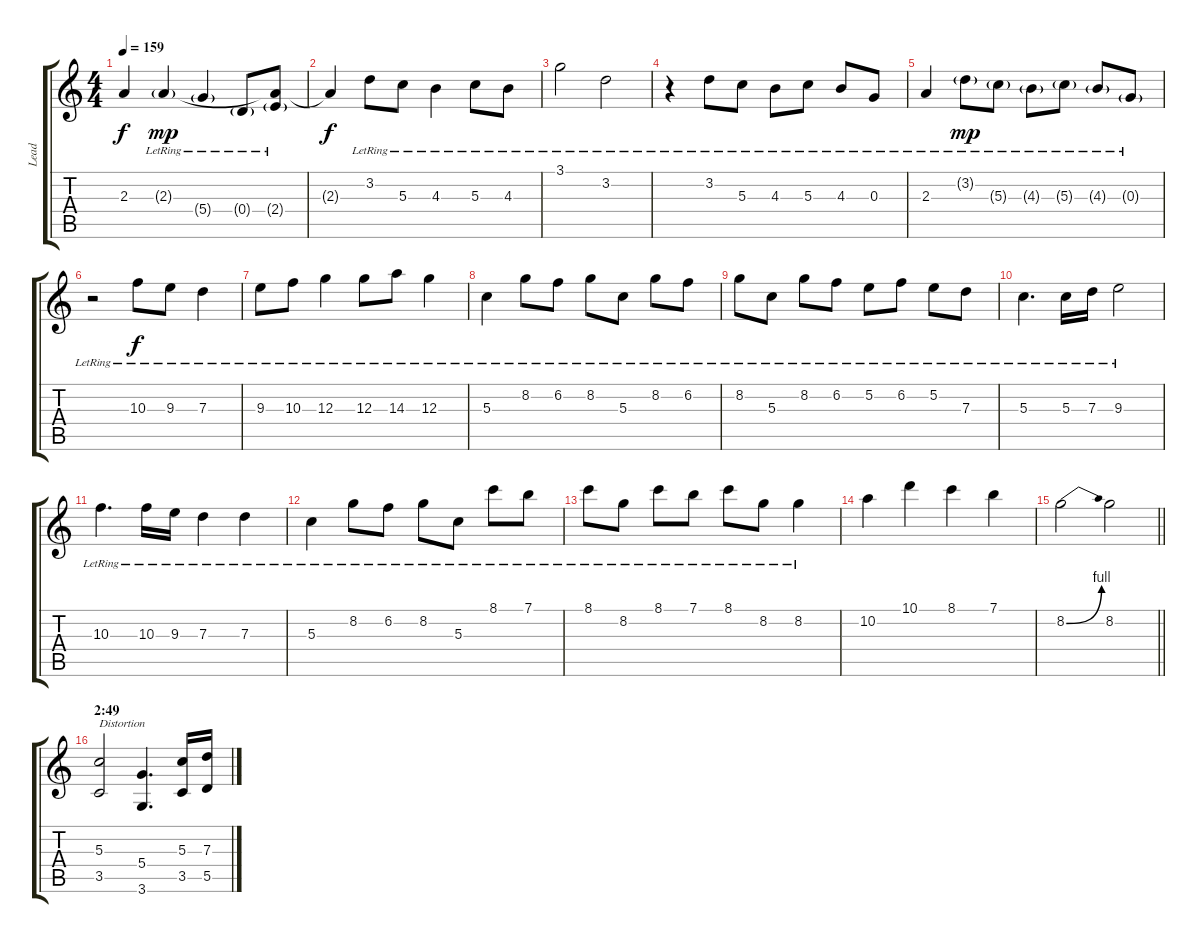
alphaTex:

\track ("Lead" "Lead") {instrument electricguitarclean}
\staff {score tabs}
\tuning (E4 B3 G3 D3 A2 E2) {hide}
\ts (4 4)
\tempo 159
\clef g2
\ks c
2.3{t}.4{dy f} 2.3{g lr}.4{dy mp} 5.4{g lr}.4 0.4{g lr}.8 (2.3{t} 2.4{g lr}).8 |
2.3{t}.4{dy f} 3.2{lr}.8 5.3{lr}.8 4.3{lr}.4 5.3{lr}.8 4.3{lr}.8 |
3.1{lr}.2 3.2{lr}.2 |
r.4 3.2{lr}.8 5.3{lr}.8 4.3{lr}.8 5.3{lr}.8 4.3{lr}.8 0.3{lr}.8 |
2.3{lr}.4 3.2{g lr}.8{dy mp} 5.3{g lr}.8 4.3{g lr}.8 5.3{g lr}.8 4.3{g lr}.8 0.3{g lr}.8 |
r.2 10.3{lr}.8{dy f} 9.3{lr}.8 7.3{lr}.4 |
9.3{lr}.8 10.3{lr}.8 12.3{lr}.4 12.3{lr}.8 14.3{lr}.8 12.3{lr}.4 |
5.3{lr}.4 8.2{lr}.8 6.2{lr}.8 8.2{lr}.8 5.3{lr}.8 8.2{lr}.8 6.2{lr}.8 |
8.2{lr}.8 5.3{lr}.8 8.2{lr}.8 6.2{lr}.8 5.2{lr}.8 6.2{lr}.8 5.2{lr}.8 7.3{lr}.8 |
5.3{lr}.4{d} 5.3{lr}.16 7.3{lr}.16 9.3{lr}.2 |
10.3{lr}.4{d} 10.3{lr}.16 9.3{lr}.16 7.3{lr}.4 7.3{lr}.4 |
5.3{lr}.4 8.2{lr}.8 6.2{lr}.8 8.2{lr}.8 5.3{lr}.8 8.1{lr}.8 7.1{lr}.8 |
8.1{lr}.8 8.2{lr}.8 8.1{lr}.8 7.1{lr}.8 8.1{lr}.8 8.2{lr}.8 8.2{lr}.4 |
10.2.4 10.1.4 8.1.4 7.1.4 |
\barLineRight lightlight
8.2{be (bend 0 0 60 4)}.2 8.2.2 |
\section ("" "2:49")
(5.3 3.5).2{txt "Distortion" instrument distortionguitar} (5.4 3.6).4{d} (5.3 3.5).16 (7.3 5.5).16
